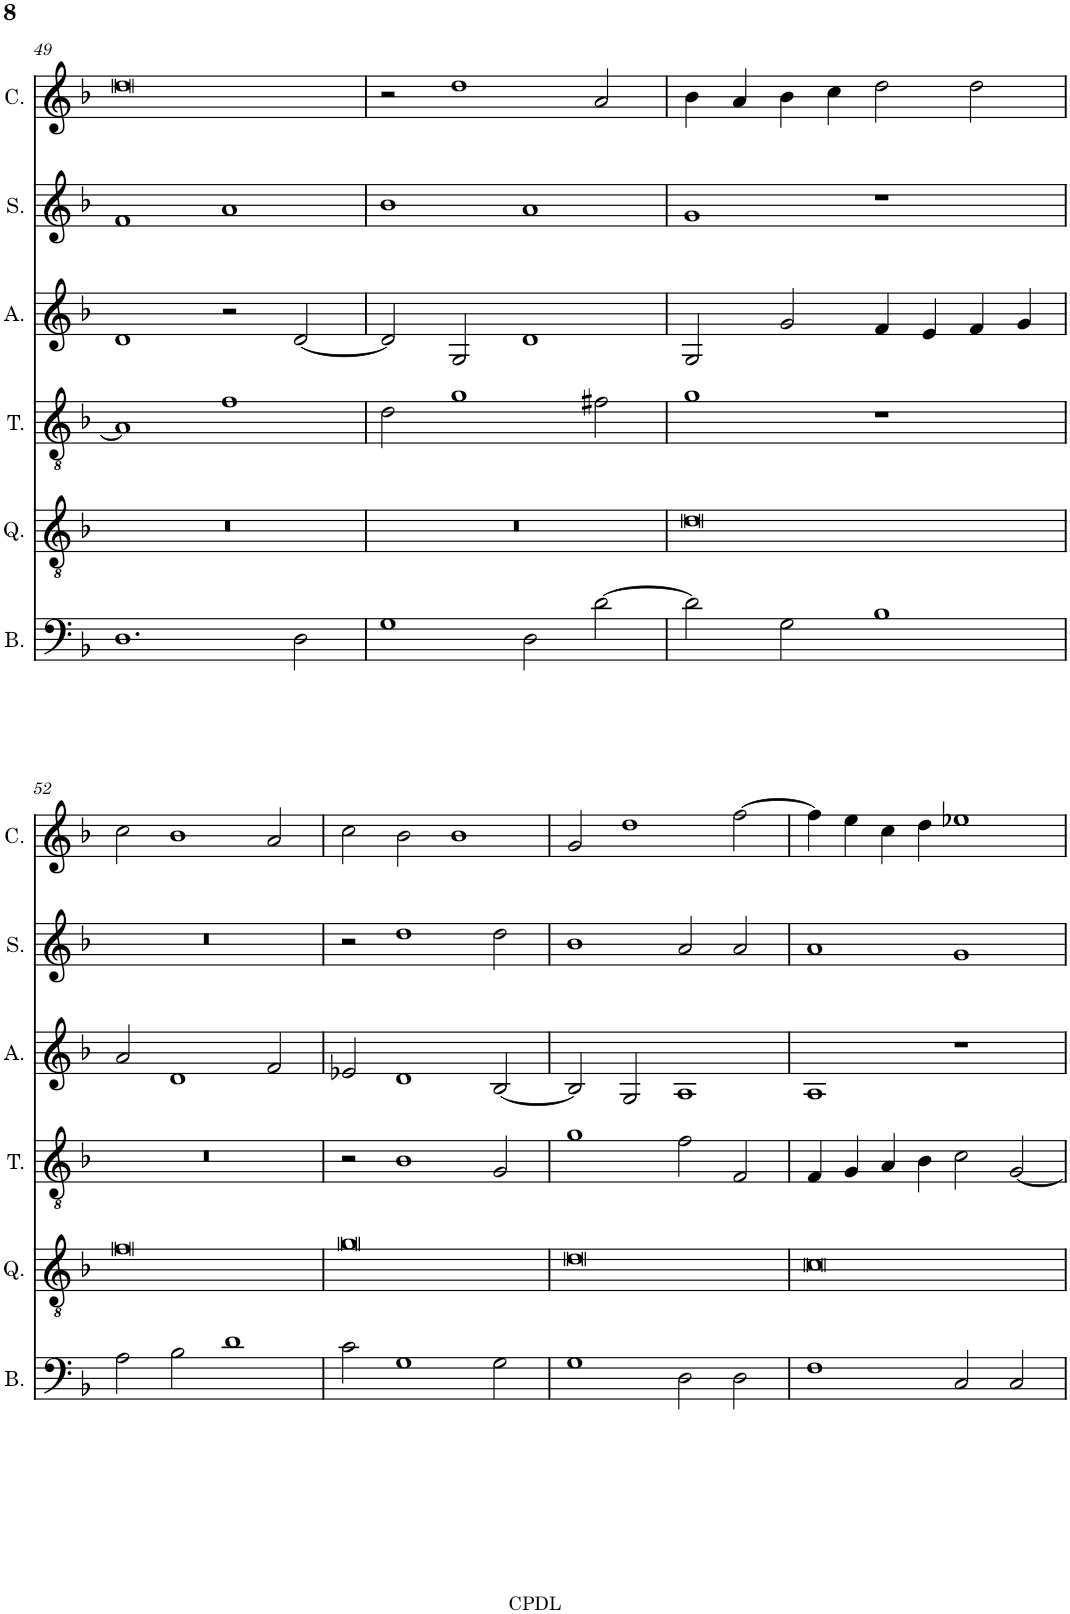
**kern	**kern	**kern	**kern	**kern	**kern
*part6	*part5	*part4	*part3	*part2	*part1
*staff6	*staff5	*staff4	*staff3	*staff2	*staff1
*I"Bassus	*I"Quintus	*I"Tenor	*I"Altus	*I"Sextus	*I"Cantus
*I'B.	*I'Q.	*I'T.	*I'A.	*I'S.	*I'C.
!!LO:PB:g=z
*clefF4	*clefGv2	*clefGv2	*clefG2	*clefG2	*clefG2
*k[b-]	*k[b-]	*k[b-]	*k[b-]	*k[b-]	*k[b-]
*F:	*F:	*F:	*F:	*F:	*F:
*M4/2	*M4/2	*M4/2	*M4/2	*M4/2	*M4/2
=49	=49	=49	=49	=49	=49
1.D	0r	1A]	1d	1f	0dd
.	.	1f	2r	1a	.
2D\	.	.	[2d/	.	.
=50	=50	=50	=50	=50	=50
1G	0r	2d\	2d/]	1b-	2r
.	.	1g	2G/	.	1dd
2D\	.	.	1d	1a	.
[2d\	.	2f#X\	.	.	2a/
=51	=51	=51	=51	=51	=51
2d\]	0d	1g	2G/	1g	4b-\
.	.	.	.	.	4a/
2G\	.	.	2g/	.	4b-\
.	.	.	.	.	4cc\
1B-	.	1r	4f/	1r	2dd\
.	.	.	4e/	.	.
.	.	.	4f/	.	2dd\
.	.	.	4g/	.	.
!!LO:LB:g=z
=52	=52	=52	=52	=52	=52
2A\	0f	0r	2a/	0r	2cc\
2B-\	.	.	1d	.	1b-
1d	.	.	.	.	.
.	.	.	2f/	.	2a/
=53	=53	=53	=53	=53	=53
2c\	0g	2r	2e-X/	2r	2cc\
1G	.	1B-	1d	1dd	2b-\
.	.	.	.	.	1b-
2G\	.	2G/	[2B-/	2dd\	.
=54	=54	=54	=54	=54	=54
1G	0d	1g	2B-/]	1b-	2g/
.	.	.	2G/	.	1dd
2D\	.	2f\	1A	2a/	.
2D\	.	2F/	.	2a/	[2ff\
=55	=55	=55	=55	=55	=55
1F	0c	4F/	1A	1a	4ff\]
.	.	4G/	.	.	4ee\
.	.	4A/	.	.	4cc\
.	.	4B-\	.	.	4dd\
2C/	.	2c\	1r	1g	1ee-X
2C/	.	[2G/	.	.	.
=	=	=	=	=	=
*-	*-	*-	*-	*-	*-
